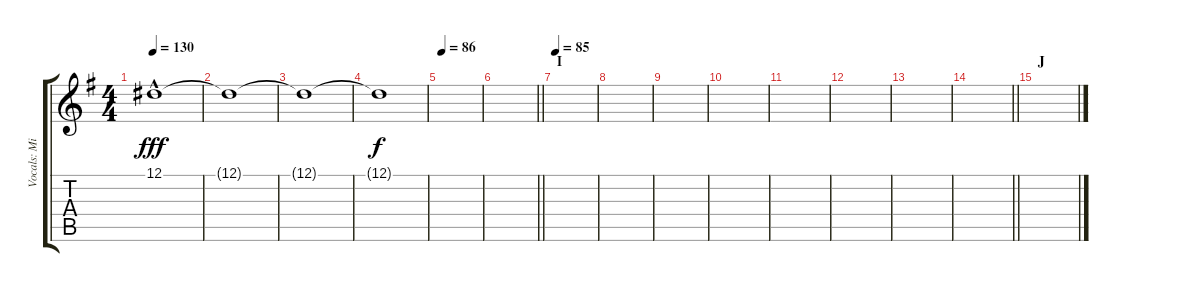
\track ("Vocals: Midnight" "Vocals: Mi") {instrument lead2sawtooth}
\staff {score tabs}
\tuning (Eb4 Bb3 Gb3 Db3 Ab2 Eb2) {hide}
\ts (4 4)
\tempo 130
\clef g2
\ks g
12.1{hac}.1{dy fff} |
12.1{t}.1 |
12.1{t}.1 |
12.1{t}.1{dy f} |
\tempo (86 0.03125)
|
\barLineRight lightlight
|
\section ("" "I")
\tempo 85
|
|
|
|
|
|
|
\barLineRight lightlight
|
\section ("" "J")
